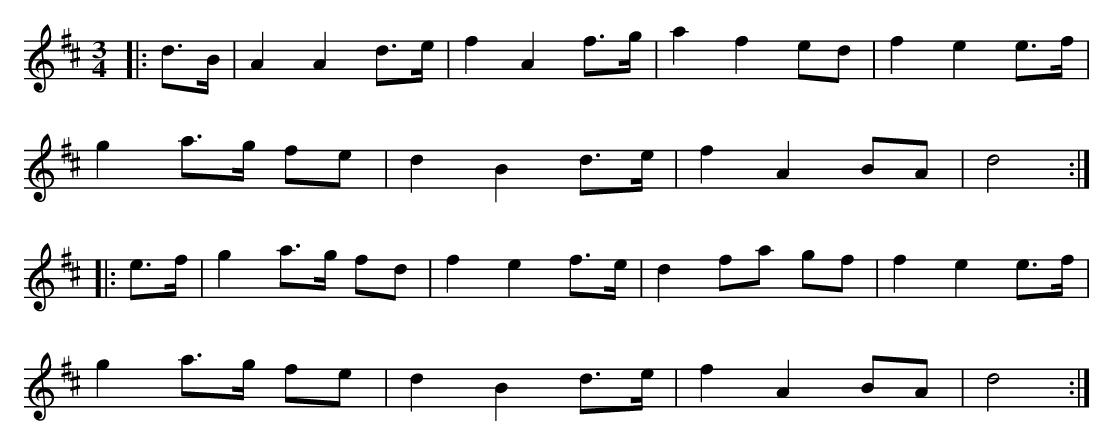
X:1
M:3/4
K:D
|:d>B|A2 A2 d>e|f2 A2 f>g|a2 f2 ed|f2 e2 e>f|
g2 a>g fe|d2 B2 d>e|f2 A2 BA|d4:|
|:e>f|g2 a>g fd|f2 e2 f>e|d2 fa gf|f2 e2 e>f|
g2 a>g fe|d2 B2 d>e|f2 A2 BA|d4:|
